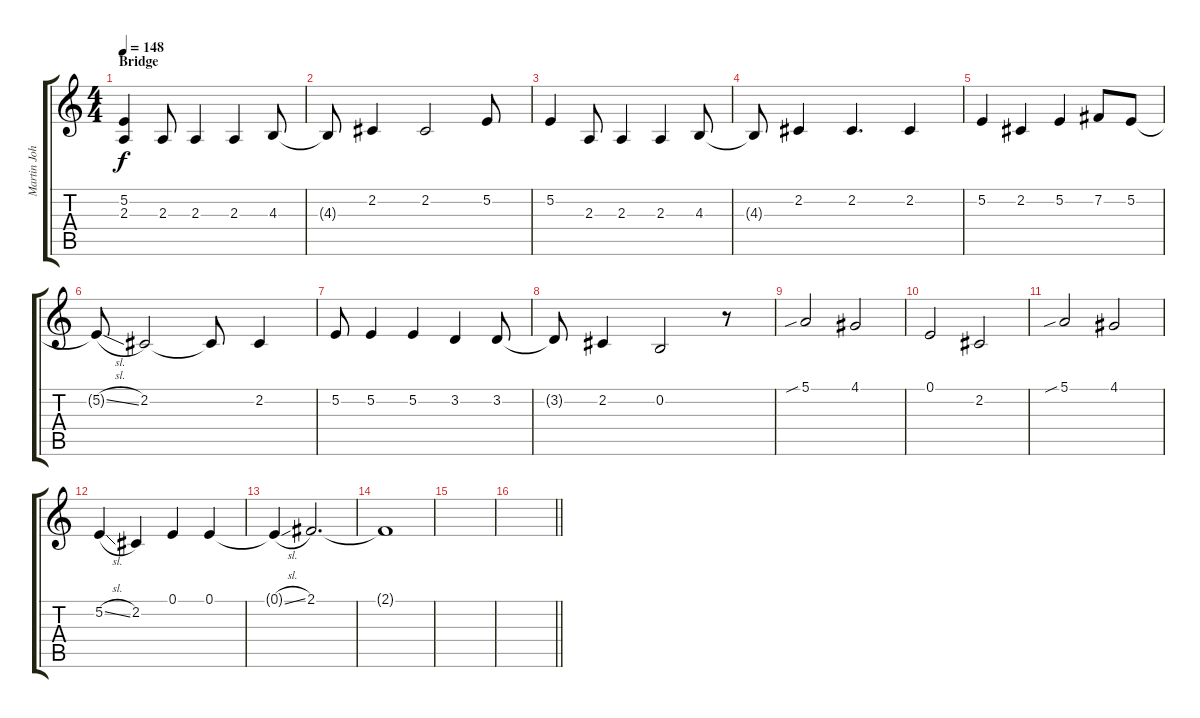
\track ("Martin Johnson (Vocals)" "Martin Joh") {instrument clarinet}
\staff {score tabs}
\tuning (E4 B3 G3 D3 A2 E2) {hide}
\ts (4 4)
\section ("" "Bridge")
\tempo 148
\clef g2
\ks c
(5.2 2.3).4{dy f} 2.3.8 2.3.4 2.3.4 4.3.8 |
4.3{t}.8 2.2.4 2.2.2 5.2.8 |
5.2.4 2.3.8 2.3.4 2.3.4 4.3.8 |
4.3{t}.8 2.2.4 2.2.4{d} 2.2.4 |
5.2.4 2.2.4 5.2.4 7.2.8 5.2.8 |
5.2{sl t}.8 2.2.2 2.2{t}.8 2.2.4 |
5.2.8 5.2.4 5.2.4 3.2.4 3.2.8 |
3.2{t}.8 2.2.4 0.2.2 r.8 |
5.1{sib}.2 4.1.2 |
0.1.2 2.2.2 |
5.1{sib}.2 4.1.2 |
5.2{sl}.4 2.2.4 0.1.4 0.1.4 |
0.1{sl t}.4 2.1.2{d} |
2.1{t}.1 |
|
\barLineRight lightlight
